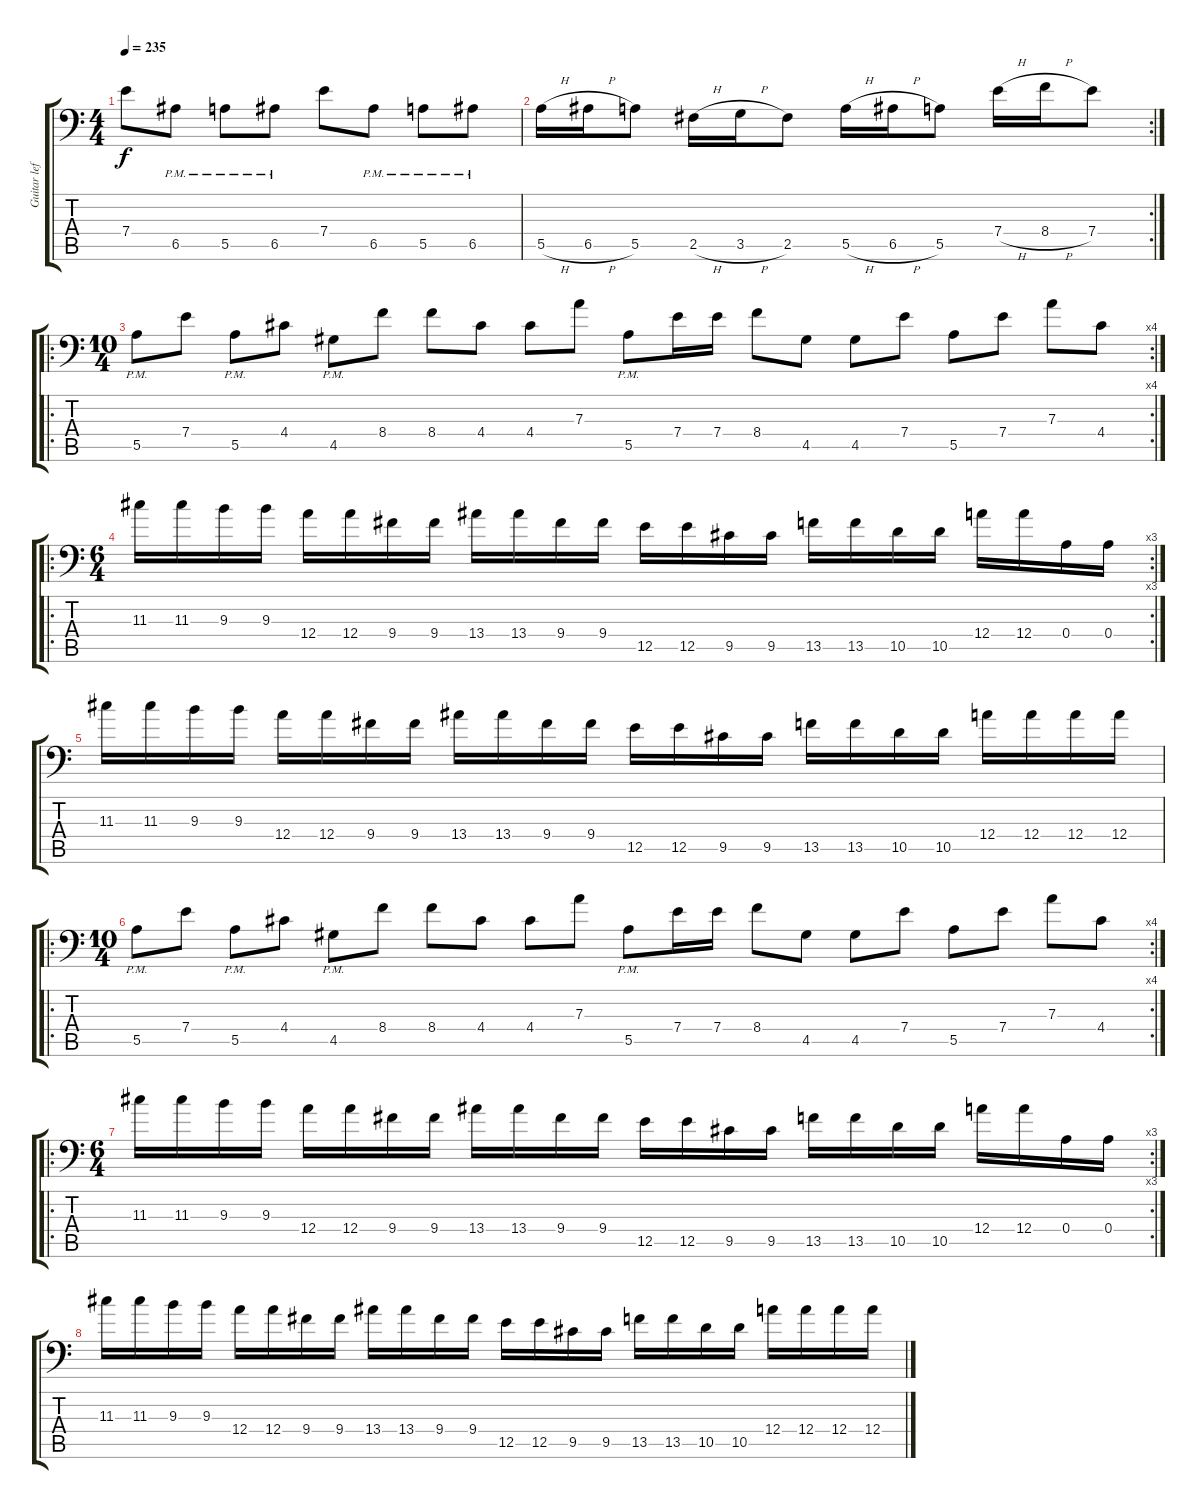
\track ("Guitar left channel" "Guitar lef") {instrument distortionguitar}
\staff {score tabs}
\tuning (B3 Gb3 D3 A2 E2 A1) {hide}
\ts (4 4)
\tempo 235
\clef f4
\ks c
7.4.8{dy f} 6.5{pm}.8 5.5{pm}.8 6.5{pm}.8 7.4.8 6.5{pm}.8 5.5{pm}.8 6.5{pm}.8 |
\rc 2
5.5{h}.16 6.5{h}.16 5.5.8 2.5{h}.16 3.5{h}.16 2.5.8 5.5{h}.16 6.5{h}.16 5.5.8 7.4{h}.16 8.4{h}.16 7.4.8 |
\ro
\rc 4
\ts (10 4)
5.5{pm}.8 7.4.8 5.5{pm}.8 4.4.8 4.5{pm}.8 8.4.8 8.4.8 4.4.8 4.4.8 7.3.8 5.5{pm}.8 7.4.16 7.4.16 8.4.8 4.5.8 4.5.8 7.4.8 5.5.8 7.4.8 7.3.8 4.4.8 |
\ro
\rc 3
\ts (6 4)
11.3.16 11.3.16 9.3.16 9.3.16 12.4.16 12.4.16 9.4.16 9.4.16 13.4.16 13.4.16 9.4.16 9.4.16 12.5.16 12.5.16 9.5.16 9.5.16 13.5.16 13.5.16 10.5.16 10.5.16 12.4.16 12.4.16 0.4.16 0.4.16 |
11.3.16 11.3.16 9.3.16 9.3.16 12.4.16 12.4.16 9.4.16 9.4.16 13.4.16 13.4.16 9.4.16 9.4.16 12.5.16 12.5.16 9.5.16 9.5.16 13.5.16 13.5.16 10.5.16 10.5.16 12.4.16 12.4.16 12.4.16 12.4.16 |
\ro
\rc 4
\ts (10 4)
5.5{pm}.8 7.4.8 5.5{pm}.8 4.4.8 4.5{pm}.8 8.4.8 8.4.8 4.4.8 4.4.8 7.3.8 5.5{pm}.8 7.4.16 7.4.16 8.4.8 4.5.8 4.5.8 7.4.8 5.5.8 7.4.8 7.3.8 4.4.8 |
\ro
\rc 3
\ts (6 4)
11.3.16 11.3.16 9.3.16 9.3.16 12.4.16 12.4.16 9.4.16 9.4.16 13.4.16 13.4.16 9.4.16 9.4.16 12.5.16 12.5.16 9.5.16 9.5.16 13.5.16 13.5.16 10.5.16 10.5.16 12.4.16 12.4.16 0.4.16 0.4.16 |
11.3.16 11.3.16 9.3.16 9.3.16 12.4.16 12.4.16 9.4.16 9.4.16 13.4.16 13.4.16 9.4.16 9.4.16 12.5.16 12.5.16 9.5.16 9.5.16 13.5.16 13.5.16 10.5.16 10.5.16 12.4.16 12.4.16 12.4.16 12.4.16
